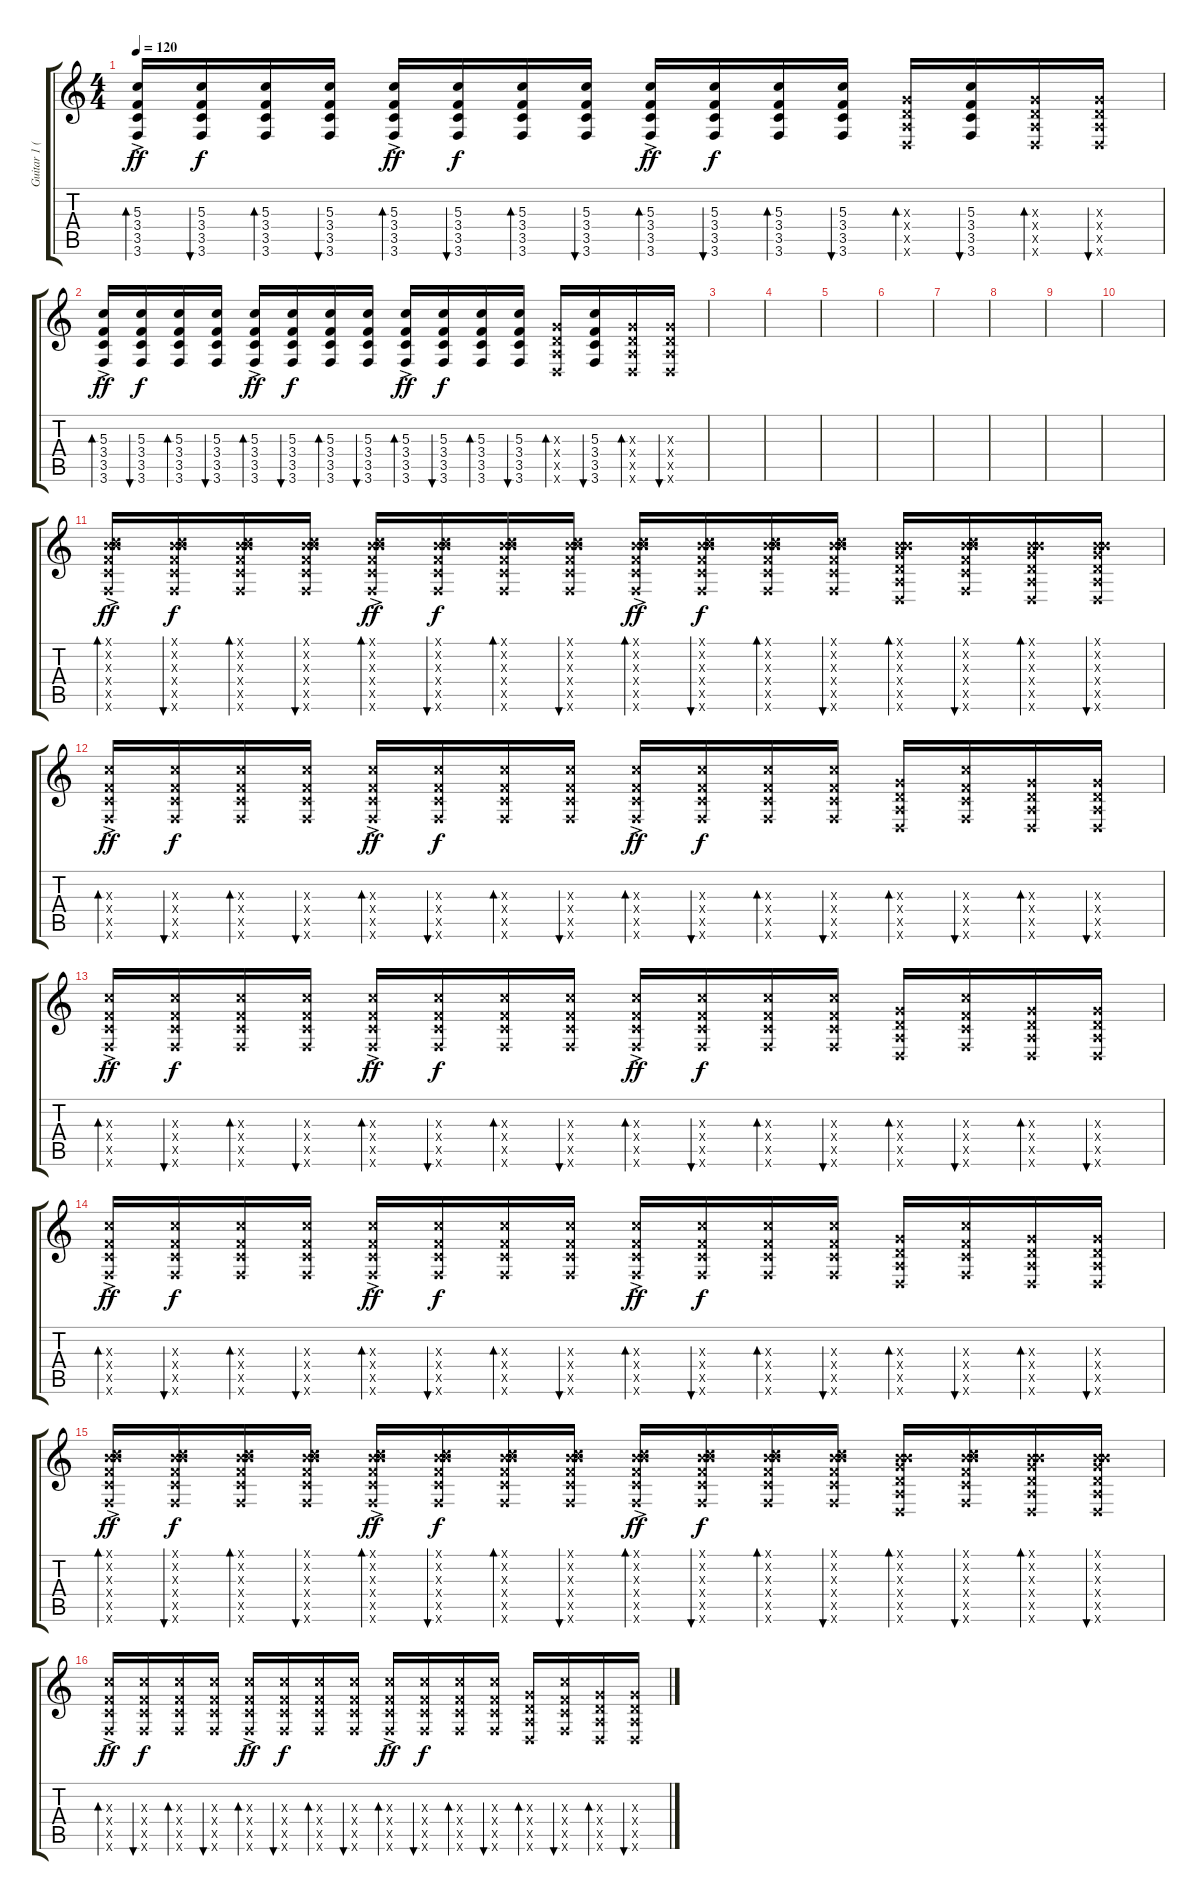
\track ("Guitar 1 (Butler)" "Guitar 1 (") {instrument overdrivenguitar}
\staff {score tabs}
\tuning (B3 B3 G3 D3 A2 D2) {hide}
\ts (4 4)
\tempo 120
\clef g2
\ks c
(5.3 3.4 3.5{ac} 3.6).16{bd 60 dy ff} (5.3 3.4 3.5 3.6).16{bu 60 dy f} (5.3 3.4 3.5 3.6).16{bd 60} (5.3 3.4 3.5 3.6).16{bu 60} (5.3 3.4 3.5{ac} 3.6).16{bd 60 dy ff} (5.3 3.4 3.5 3.6).16{bu 60 dy f} (5.3 3.4 3.5 3.6).16{bd 60} (5.3 3.4 3.5 3.6).16{bu 60} (5.3 3.4{ac} 3.5 3.6).16{bd 60 dy ff} (5.3 3.4 3.5 3.6).16{bu 60 dy f} (5.3 3.4 3.5 3.6).16{bd 60} (5.3 3.4 3.5 3.6).16{bu 60} (0.3{x} 0.4{x} 0.5{x} 0.6{x}).16{bd 60} (5.3 3.4 3.5 3.6).16{bu 60} (0.3{x} 0.4{x} 0.5{x} 0.6{x}).16{bd 60} (0.3{x} 0.4{x} 0.5{x} 0.6{x}).16{bu 60} |
(5.3 3.4 3.5{ac} 3.6).16{bd 60 dy ff} (5.3 3.4 3.5 3.6).16{bu 60 dy f} (5.3 3.4 3.5 3.6).16{bd 60} (5.3 3.4 3.5 3.6).16{bu 60} (5.3 3.4 3.5{ac} 3.6).16{bd 60 dy ff} (5.3 3.4 3.5 3.6).16{bu 60 dy f} (5.3 3.4 3.5 3.6).16{bd 60} (5.3 3.4 3.5 3.6).16{bu 60} (5.3 3.4{ac} 3.5 3.6).16{bd 60 dy ff} (5.3 3.4 3.5 3.6).16{bu 60 dy f} (5.3 3.4 3.5 3.6).16{bd 60} (5.3 3.4 3.5 3.6).16{bu 60} (0.3{x} 0.4{x} 0.5{x} 0.6{x}).16{bd 60} (5.3 3.4 3.5 3.6).16{bu 60} (0.3{x} 0.4{x} 0.5{x} 0.6{x}).16{bd 60} (0.3{x} 0.4{x} 0.5{x} 0.6{x}).16{bu 60} |
|
|
|
|
|
|
|
|
(0.1{x} 0.2{x} 5.3{x} 3.4{x} 3.5{ac x} 3.6{x}).16{bd 60 dy ff} (0.1{x} 0.2{x} 5.3{x} 3.4{x} 3.5{x} 3.6{x}).16{bu 60 dy f} (0.1{x} 0.2{x} 5.3{x} 3.4{x} 3.5{x} 3.6{x}).16{bd 60} (0.1{x} 0.2{x} 5.3{x} 3.4{x} 3.5{x} 3.6{x}).16{bu 60} (0.1{x} 0.2{x} 5.3{x} 3.4{x} 3.5{ac x} 3.6{x}).16{bd 60 dy ff} (0.1{x} 0.2{x} 5.3{x} 3.4{x} 3.5{x} 3.6{x}).16{bu 60 dy f} (0.1{x} 0.2{x} 5.3{x} 3.4{x} 3.5{x} 3.6{x}).16{bd 60} (0.1{x} 0.2{x} 5.3{x} 3.4{x} 3.5{x} 3.6{x}).16{bu 60} (0.1{x} 0.2{x} 5.3{x} 3.4{ac x} 3.5{x} 3.6{x}).16{bd 60 dy ff} (0.1{x} 0.2{x} 5.3{x} 3.4{x} 3.5{x} 3.6{x}).16{bu 60 dy f} (0.1{x} 0.2{x} 5.3{x} 3.4{x} 3.5{x} 3.6{x}).16{bd 60} (0.1{x} 0.2{x} 5.3{x} 3.4{x} 3.5{x} 3.6{x}).16{bu 60} (0.1{x} 0.2{x} 0.3{x} 0.4{x} 0.5{x} 0.6{x}).16{bd 60} (0.1{x} 0.2{x} 5.3{x} 3.4{x} 3.5{x} 3.6{x}).16{bu 60} (0.1{x} 0.2{x} 0.3{x} 0.4{x} 0.5{x} 0.6{x}).16{bd 60} (0.1{x} 0.2{x} 0.3{x} 0.4{x} 0.5{x} 0.6{x}).16{bu 60} |
(5.3{x} 3.4{x} 3.5{ac x} 3.6{x}).16{bd 60 dy ff} (5.3{x} 3.4{x} 3.5{x} 3.6{x}).16{bu 60 dy f} (5.3{x} 3.4{x} 3.5{x} 3.6{x}).16{bd 60} (5.3{x} 3.4{x} 3.5{x} 3.6{x}).16{bu 60} (5.3{x} 3.4{x} 3.5{ac x} 3.6{x}).16{bd 60 dy ff} (5.3{x} 3.4{x} 3.5{x} 3.6{x}).16{bu 60 dy f} (5.3{x} 3.4{x} 3.5{x} 3.6{x}).16{bd 60} (5.3{x} 3.4{x} 3.5{x} 3.6{x}).16{bu 60} (5.3{x} 3.4{ac x} 3.5{x} 3.6{x}).16{bd 60 dy ff} (5.3{x} 3.4{x} 3.5{x} 3.6{x}).16{bu 60 dy f} (5.3{x} 3.4{x} 3.5{x} 3.6{x}).16{bd 60} (5.3{x} 3.4{x} 3.5{x} 3.6{x}).16{bu 60} (0.3{x} 0.4{x} 0.5{x} 0.6{x}).16{bd 60} (5.3{x} 3.4{x} 3.5{x} 3.6{x}).16{bu 60} (0.3{x} 0.4{x} 0.5{x} 0.6{x}).16{bd 60} (0.3{x} 0.4{x} 0.5{x} 0.6{x}).16{bu 60} |
(5.3{x} 3.4{x} 3.5{ac x} 3.6{x}).16{bd 60 dy ff} (5.3{x} 3.4{x} 3.5{x} 3.6{x}).16{bu 60 dy f} (5.3{x} 3.4{x} 3.5{x} 3.6{x}).16{bd 60} (5.3{x} 3.4{x} 3.5{x} 3.6{x}).16{bu 60} (5.3{x} 3.4{x} 3.5{ac x} 3.6{x}).16{bd 60 dy ff} (5.3{x} 3.4{x} 3.5{x} 3.6{x}).16{bu 60 dy f} (5.3{x} 3.4{x} 3.5{x} 3.6{x}).16{bd 60} (5.3{x} 3.4{x} 3.5{x} 3.6{x}).16{bu 60} (5.3{x} 3.4{ac x} 3.5{x} 3.6{x}).16{bd 60 dy ff} (5.3{x} 3.4{x} 3.5{x} 3.6{x}).16{bu 60 dy f} (5.3{x} 3.4{x} 3.5{x} 3.6{x}).16{bd 60} (5.3{x} 3.4{x} 3.5{x} 3.6{x}).16{bu 60} (0.3{x} 0.4{x} 0.5{x} 0.6{x}).16{bd 60} (5.3{x} 3.4{x} 3.5{x} 3.6{x}).16{bu 60} (0.3{x} 0.4{x} 0.5{x} 0.6{x}).16{bd 60} (0.3{x} 0.4{x} 0.5{x} 0.6{x}).16{bu 60} |
(5.3{x} 3.4{x} 3.5{ac x} 3.6{x}).16{bd 60 dy ff} (5.3{x} 3.4{x} 3.5{x} 3.6{x}).16{bu 60 dy f} (5.3{x} 3.4{x} 3.5{x} 3.6{x}).16{bd 60} (5.3{x} 3.4{x} 3.5{x} 3.6{x}).16{bu 60} (5.3{x} 3.4{x} 3.5{ac x} 3.6{x}).16{bd 60 dy ff} (5.3{x} 3.4{x} 3.5{x} 3.6{x}).16{bu 60 dy f} (5.3{x} 3.4{x} 3.5{x} 3.6{x}).16{bd 60} (5.3{x} 3.4{x} 3.5{x} 3.6{x}).16{bu 60} (5.3{x} 3.4{ac x} 3.5{x} 3.6{x}).16{bd 60 dy ff} (5.3{x} 3.4{x} 3.5{x} 3.6{x}).16{bu 60 dy f} (5.3{x} 3.4{x} 3.5{x} 3.6{x}).16{bd 60} (5.3{x} 3.4{x} 3.5{x} 3.6{x}).16{bu 60} (0.3{x} 0.4{x} 0.5{x} 0.6{x}).16{bd 60} (5.3{x} 3.4{x} 3.5{x} 3.6{x}).16{bu 60} (0.3{x} 0.4{x} 0.5{x} 0.6{x}).16{bd 60} (0.3{x} 0.4{x} 0.5{x} 0.6{x}).16{bu 60} |
(0.1{x} 0.2{x} 5.3{x} 3.4{x} 3.5{ac x} 3.6{x}).16{bd 60 dy ff} (0.1{x} 0.2{x} 5.3{x} 3.4{x} 3.5{x} 3.6{x}).16{bu 60 dy f} (0.1{x} 0.2{x} 5.3{x} 3.4{x} 3.5{x} 3.6{x}).16{bd 60} (0.1{x} 0.2{x} 5.3{x} 3.4{x} 3.5{x} 3.6{x}).16{bu 60} (0.1{x} 0.2{x} 5.3{x} 3.4{x} 3.5{ac x} 3.6{x}).16{bd 60 dy ff} (0.1{x} 0.2{x} 5.3{x} 3.4{x} 3.5{x} 3.6{x}).16{bu 60 dy f} (0.1{x} 0.2{x} 5.3{x} 3.4{x} 3.5{x} 3.6{x}).16{bd 60} (0.1{x} 0.2{x} 5.3{x} 3.4{x} 3.5{x} 3.6{x}).16{bu 60} (0.1{x} 0.2{x} 5.3{x} 3.4{ac x} 3.5{x} 3.6{x}).16{bd 60 dy ff} (0.1{x} 0.2{x} 5.3{x} 3.4{x} 3.5{x} 3.6{x}).16{bu 60 dy f} (0.1{x} 0.2{x} 5.3{x} 3.4{x} 3.5{x} 3.6{x}).16{bd 60} (0.1{x} 0.2{x} 5.3{x} 3.4{x} 3.5{x} 3.6{x}).16{bu 60} (0.1{x} 0.2{x} 0.3{x} 0.4{x} 0.5{x} 0.6{x}).16{bd 60} (0.1{x} 0.2{x} 5.3{x} 3.4{x} 3.5{x} 3.6{x}).16{bu 60} (0.1{x} 0.2{x} 0.3{x} 0.4{x} 0.5{x} 0.6{x}).16{bd 60} (0.1{x} 0.2{x} 0.3{x} 0.4{x} 0.5{x} 0.6{x}).16{bu 60} |
(5.3{x} 3.4{x} 3.5{ac x} 3.6{x}).16{bd 60 dy ff} (5.3{x} 3.4{x} 3.5{x} 3.6{x}).16{bu 60 dy f} (5.3{x} 3.4{x} 3.5{x} 3.6{x}).16{bd 60} (5.3{x} 3.4{x} 3.5{x} 3.6{x}).16{bu 60} (5.3{x} 3.4{x} 3.5{ac x} 3.6{x}).16{bd 60 dy ff} (5.3{x} 3.4{x} 3.5{x} 3.6{x}).16{bu 60 dy f} (5.3{x} 3.4{x} 3.5{x} 3.6{x}).16{bd 60} (5.3{x} 3.4{x} 3.5{x} 3.6{x}).16{bu 60} (5.3{x} 3.4{ac x} 3.5{x} 3.6{x}).16{bd 60 dy ff} (5.3{x} 3.4{x} 3.5{x} 3.6{x}).16{bu 60 dy f} (5.3{x} 3.4{x} 3.5{x} 3.6{x}).16{bd 60} (5.3{x} 3.4{x} 3.5{x} 3.6{x}).16{bu 60} (0.3{x} 0.4{x} 0.5{x} 0.6{x}).16{bd 60} (5.3{x} 3.4{x} 3.5{x} 3.6{x}).16{bu 60} (0.3{x} 0.4{x} 0.5{x} 0.6{x}).16{bd 60} (0.3{x} 0.4{x} 0.5{x} 0.6{x}).16{bu 60}
